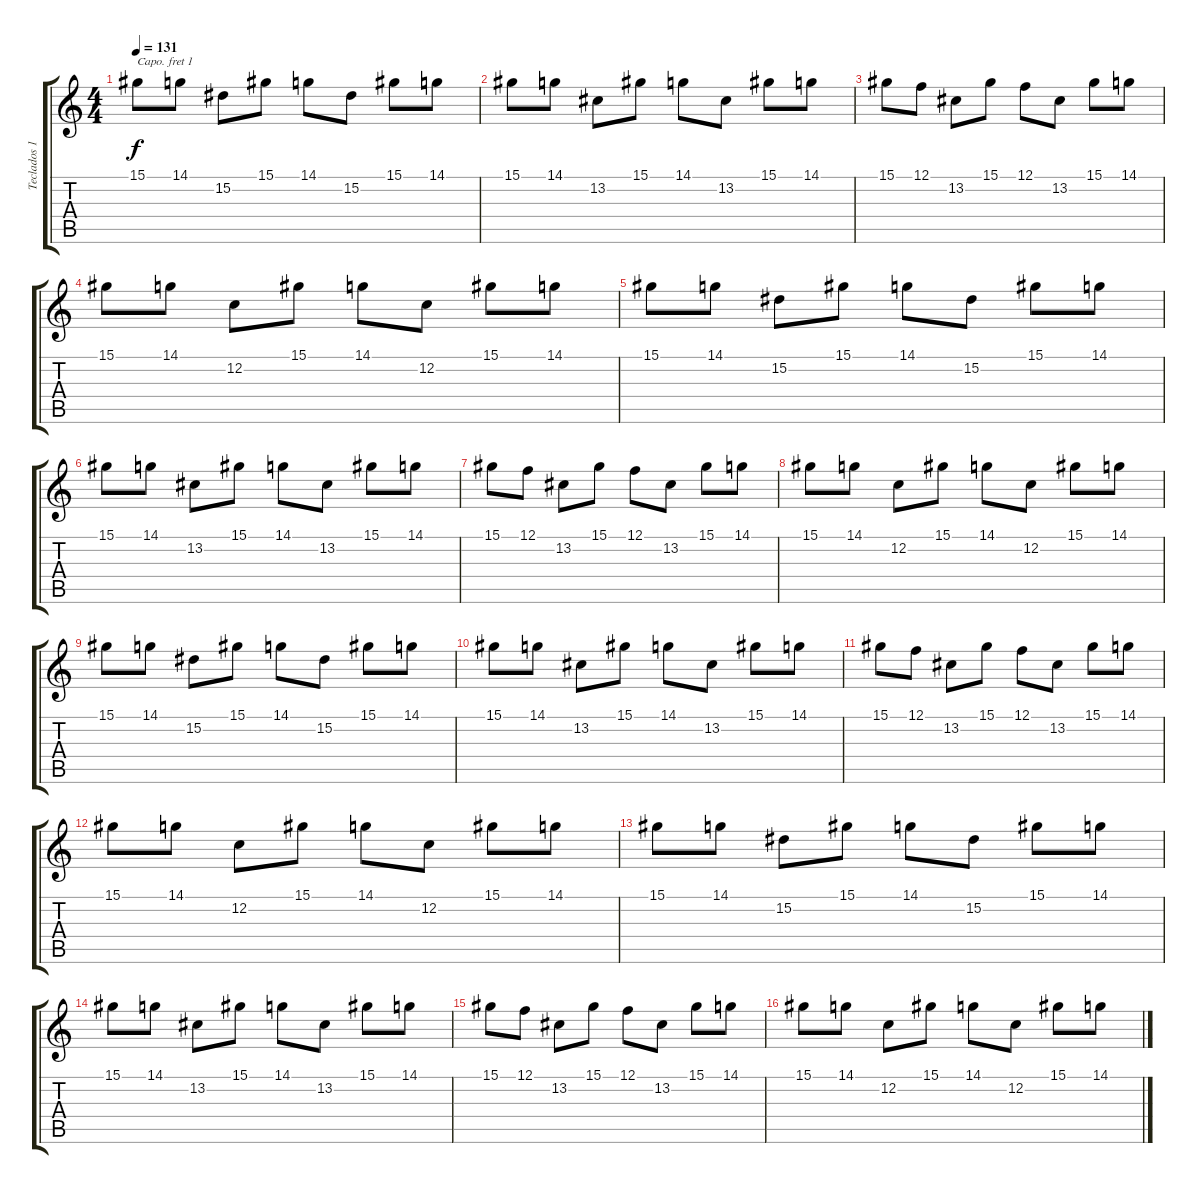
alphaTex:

\track ("Teclados 1" "Teclados 1") {instrument acousticgrandpiano}
\staff {score tabs}
\capo 1
\tuning (E4 B3 G3 D3 A2 E2) {hide}
\ts (4 4)
\tempo 131
\clef g2
\ks c
15.1.8{dy f} 14.1.8 15.2.8 15.1.8 14.1.8 15.2.8 15.1.8 14.1.8 |
15.1.8 14.1.8 13.2.8 15.1.8 14.1.8 13.2.8 15.1.8 14.1.8 |
15.1.8 12.1.8 13.2.8 15.1.8 12.1.8 13.2.8 15.1.8 14.1.8 |
15.1.8 14.1.8 12.2.8 15.1.8 14.1.8 12.2.8 15.1.8 14.1.8 |
15.1.8 14.1.8 15.2.8 15.1.8 14.1.8 15.2.8 15.1.8 14.1.8 |
15.1.8 14.1.8 13.2.8 15.1.8 14.1.8 13.2.8 15.1.8 14.1.8 |
15.1.8 12.1.8 13.2.8 15.1.8 12.1.8 13.2.8 15.1.8 14.1.8 |
15.1.8 14.1.8 12.2.8 15.1.8 14.1.8 12.2.8 15.1.8 14.1.8 |
15.1.8 14.1.8 15.2.8 15.1.8 14.1.8 15.2.8 15.1.8 14.1.8 |
15.1.8 14.1.8 13.2.8 15.1.8 14.1.8 13.2.8 15.1.8 14.1.8 |
15.1.8 12.1.8 13.2.8 15.1.8 12.1.8 13.2.8 15.1.8 14.1.8 |
15.1.8 14.1.8 12.2.8 15.1.8 14.1.8 12.2.8 15.1.8 14.1.8 |
15.1.8 14.1.8 15.2.8 15.1.8 14.1.8 15.2.8 15.1.8 14.1.8 |
15.1.8 14.1.8 13.2.8 15.1.8 14.1.8 13.2.8 15.1.8 14.1.8 |
15.1.8 12.1.8 13.2.8 15.1.8 12.1.8 13.2.8 15.1.8 14.1.8 |
15.1.8 14.1.8 12.2.8 15.1.8 14.1.8 12.2.8 15.1.8 14.1.8
